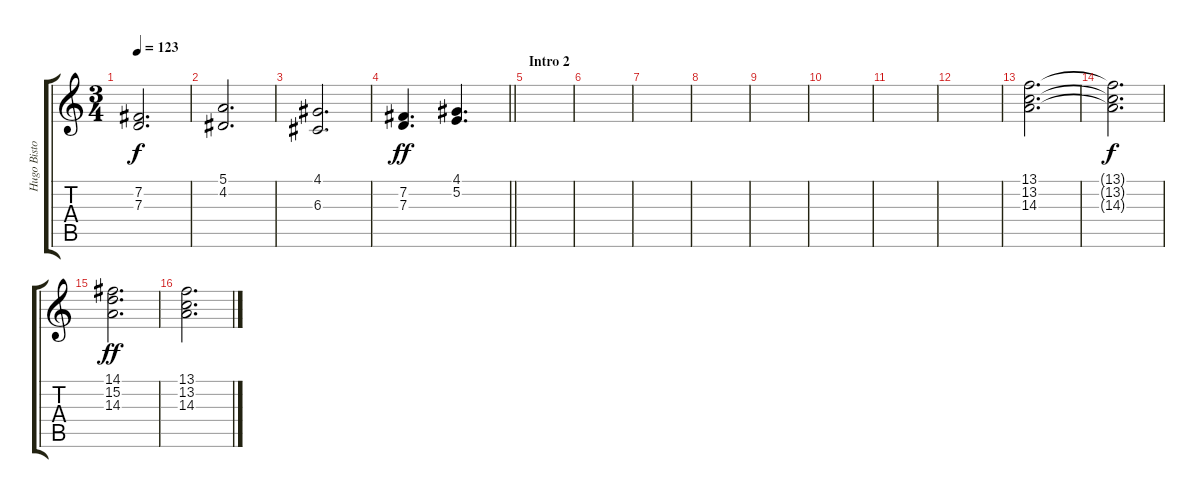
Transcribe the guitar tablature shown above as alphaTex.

\track ("Hugo Bistolfi" "Hugo Bisto") {instrument stringensemble1}
\staff {score tabs}
\tuning (E4 B3 G3 D3 A2 E2) {hide}
\ts (3 4)
\tempo 123
\clef g2
\ks c
(7.2 7.3).2{d dy f} |
(5.1 4.2).2{d} |
(4.1 6.3).2{d} |
\barLineRight lightlight
(7.2 7.3).4{d dy ff} (4.1 5.2).4{d} |
\section ("" "Intro 2")
|
|
|
|
|
|
|
|
(13.1 13.2 14.3).2{d} |
(13.1{t} 13.2{t} 14.3{t}).2{d dy f} |
(14.1 15.2 14.3).2{d dy ff} |
(13.1 13.2 14.3).2{d}
